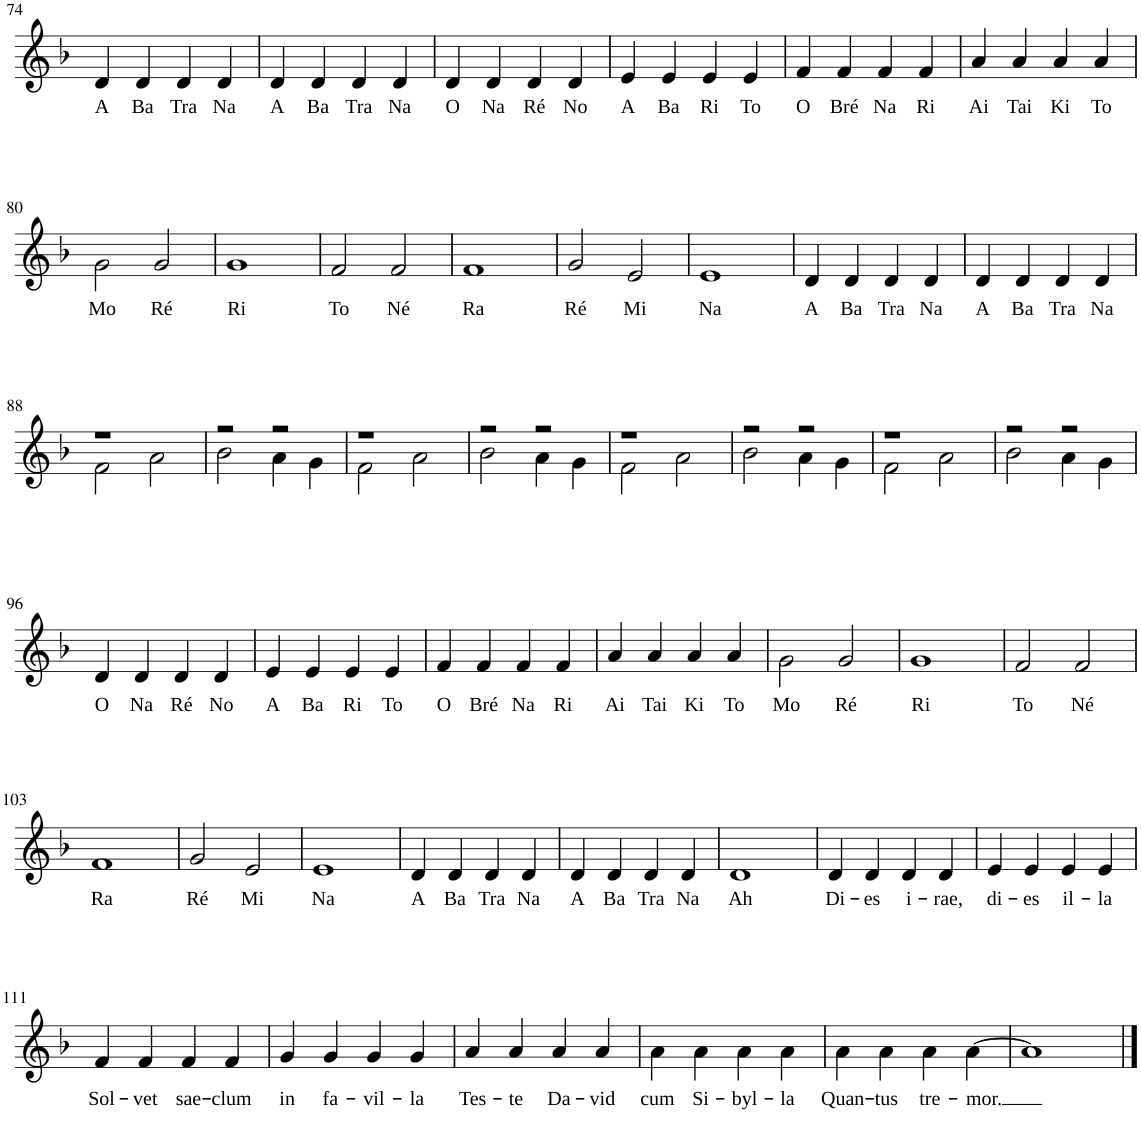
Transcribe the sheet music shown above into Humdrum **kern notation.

**kern	**text
*part1	*part1
*staff1	*staff1
*I"Soprano 2	*
*I'Soprano 2	*
!!LO:PB:g=z
*clefG2	*
*Trd4c7	*
*k[b-]	*
*d:	*
*M4/4	*
*met(c)	*
=74	=74
!	!LO:LY:b
4d/	A
!	!LO:LY:b
4d/	Ba
!	!LO:LY:b
4d/	Tra
!	!LO:LY:b
4d/	Na
=75	=75
!	!LO:LY:b
4d/	A
!	!LO:LY:b
4d/	Ba
!	!LO:LY:b
4d/	Tra
!	!LO:LY:b
4d/	Na
=76	=76
!	!LO:LY:b
4d/	O
!	!LO:LY:b
4d/	Na
!	!LO:LY:b
4d/	Ré
!	!LO:LY:b
4d/	No
=77	=77
!	!LO:LY:b
4e/	A
!	!LO:LY:b
4e/	Ba
!	!LO:LY:b
4e/	Ri
!	!LO:LY:b
4e/	To
=78	=78
!	!LO:LY:b
4f/	O
!	!LO:LY:b
4f/	Bré
!	!LO:LY:b
4f/	Na
!	!LO:LY:b
4f/	Ri
=79	=79
!	!LO:LY:b
4a/	Ai
!	!LO:LY:b
4a/	Tai
!	!LO:LY:b
4a/	Ki
!	!LO:LY:b
4a/	To
!!LO:LB:g=z
=80	=80
!	!LO:LY:b
2g\	Mo
!	!LO:LY:b
2g/	Ré
=81	=81
!	!LO:LY:b
1g	Ri
=82	=82
!	!LO:LY:b
2f/	To
!	!LO:LY:b
2f/	Né
=83	=83
!	!LO:LY:b
1f	Ra
=84	=84
!	!LO:LY:b
2g/	Ré
!	!LO:LY:b
2e/	Mi
=85	=85
!	!LO:LY:b
1e	Na
=86	=86
!	!LO:LY:b
4d/	A
!	!LO:LY:b
4d/	Ba
!	!LO:LY:b
4d/	Tra
!	!LO:LY:b
4d/	Na
=87	=87
!	!LO:LY:b
4d/	A
!	!LO:LY:b
4d/	Ba
!	!LO:LY:b
4d/	Tra
!	!LO:LY:b
4d/	Na
!!LO:LB:g=z
=88	=88
*^	*
1r	2f\	.
.	2a\	.
=89	=89	=89
2r	2b-\	.
2r	4a\	.
.	4g\	.
=90	=90	=90
1r	2f\	.
.	2a\	.
=91	=91	=91
2r	2b-\	.
2r	4a\	.
.	4g\	.
=92	=92	=92
1r	2f\	.
.	2a\	.
=93	=93	=93
2r	2b-\	.
2r	4a\	.
.	4g\	.
=94	=94	=94
1r	2f\	.
.	2a\	.
=95	=95	=95
2r	2b-\	.
2r	4a\	.
.	4g\	.
!!LO:LB:g=z	!!
=96	=96	=96
!	!	!LO:LY:b
*v	*v	*
4d/	O
!	!LO:LY:b
4d/	Na
!	!LO:LY:b
4d/	Ré
!	!LO:LY:b
4d/	No
=97	=97
!	!LO:LY:b
4e/	A
!	!LO:LY:b
4e/	Ba
!	!LO:LY:b
4e/	Ri
!	!LO:LY:b
4e/	To
=98	=98
!	!LO:LY:b
4f/	O
!	!LO:LY:b
4f/	Bré
!	!LO:LY:b
4f/	Na
!	!LO:LY:b
4f/	Ri
=99	=99
!	!LO:LY:b
4a/	Ai
!	!LO:LY:b
4a/	Tai
!	!LO:LY:b
4a/	Ki
!	!LO:LY:b
4a/	To
=100	=100
!	!LO:LY:b
2g\	Mo
!	!LO:LY:b
2g/	Ré
=101	=101
!	!LO:LY:b
1g	Ri
=102	=102
!	!LO:LY:b
2f/	To
!	!LO:LY:b
2f/	Né
!!LO:LB:g=z
=103	=103
!	!LO:LY:b
1f	Ra
=104	=104
!	!LO:LY:b
2g/	Ré
!	!LO:LY:b
2e/	Mi
=105	=105
!	!LO:LY:b
1e	Na
=106	=106
!	!LO:LY:b
4d/	A
!	!LO:LY:b
4d/	Ba
!	!LO:LY:b
4d/	Tra
!	!LO:LY:b
4d/	Na
=107	=107
!	!LO:LY:b
4d/	A
!	!LO:LY:b
4d/	Ba
!	!LO:LY:b
4d/	Tra
!	!LO:LY:b
4d/	Na
=108	=108
!	!LO:LY:b
1d	Ah
=109	=109
!	!LO:LY:b
4d/	Di-
!	!LO:LY:b
4d/	-es
!	!LO:LY:b
4d/	i-
!	!LO:LY:b
4d/	-rae,
=110	=110
!	!LO:LY:b
4e/	di-
!	!LO:LY:b
4e/	-es
!	!LO:LY:b
4e/	il-
!	!LO:LY:b
4e/	-la
!!LO:LB:g=z
=111	=111
!	!LO:LY:b
4f/	Sol-
!	!LO:LY:b
4f/	-vet
!	!LO:LY:b
4f/	sae-
!	!LO:LY:b
4f/	-clum
=112	=112
!	!LO:LY:b
4g/	in
!	!LO:LY:b
4g/	fa-
!	!LO:LY:b
4g/	-vil-
!	!LO:LY:b
4g/	-la
=113	=113
!	!LO:LY:b
4a/	Tes-
!	!LO:LY:b
4a/	-te
!	!LO:LY:b
4a/	Da-
!	!LO:LY:b
4a/	-vid
=114	=114
!	!LO:LY:b
4a\	cum
!	!LO:LY:b
4a\	Si-
!	!LO:LY:b
4a\	-byl-
!	!LO:LY:b
4a\	-la
=115	=115
!	!LO:LY:b
4a\	Quan-
!	!LO:LY:b
4a\	-tus
!	!LO:LY:b
4a\	tre-
!	!LO:LY:b
[4a\	-mor.
=116	=116
1a]	.
==	==
*-	*-
